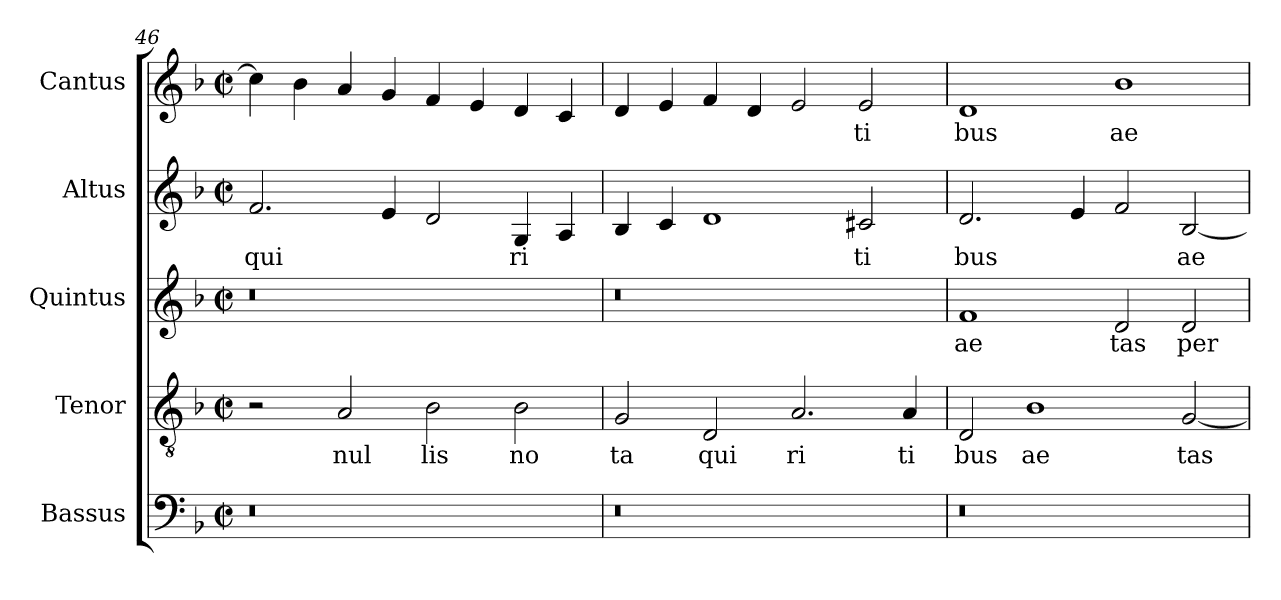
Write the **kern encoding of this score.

**kern	**kern	**text	**kern	**text	**kern	**text	**kern	**text
*part5	*part4	*part4	*part3	*part3	*part2	*part2	*part1	*part1
*staff5	*staff4	*staff4	*staff3	*staff3	*staff2	*staff2	*staff1	*staff1
*I"Bassus	*I"Tenor	*	*I"Quintus	*	*I"Altus	*	*I"Cantus	*
!!LO:PB:g=z
*clefF4	*clefGv2	*	*clefG2	*	*clefG2	*	*clefG2	*
*k[b-]	*k[b-]	*	*k[b-]	*	*k[b-]	*	*k[b-]	*
*F:	*F:	*	*F:	*	*F:	*	*F:	*
*M2/2	*M2/2	*	*M2/2	*	*M2/2	*	*M2/2	*
*met(c|)	*met(c|)	*	*met(c|)	*	*met(c|)	*	*met(c|)	*
=46	=46	=46	=46	=46	=46	=46	=46	=46
!	!	!	!	!	!	!LO:LY:b:cj	!	!LO:LY:b
0r	2r	.	0r	.	2.f/	qui	4cc\]	.
!	!	!	!	!	!	!	!	!LO:LY:b
.	.	.	.	.	.	.	4b-\	.
!	!	!LO:LY:b:cj	!	!	!	!	!	!LO:LY:b
.	2A/	nul	.	.	.	.	4a/	.
!	!	!	!	!	!	!LO:LY:b:cj	!	!LO:LY:b
.	.	.	.	.	4e/	.	4g/	.
!	!	!LO:LY:b:cj	!	!	!	!LO:LY:b:cj	!	!LO:LY:b
.	2B-\	lis	.	.	2d/	.	4f/	.
!	!	!	!	!	!	!	!	!LO:LY:b
.	.	.	.	.	.	.	4e/	.
!	!	!LO:LY:b:cj	!	!	!	!LO:LY:b:cj	!	!LO:LY:b
.	2B-\	no	.	.	4G/	ri	4d/	.
!	!	!	!	!	!	!LO:LY:b:cj	!	!LO:LY:b
.	.	.	.	.	4A/	.	4c/	.
=47	=47	=47	=47	=47	=47	=47	=47	=47
!	!	!LO:LY:b:cj	!	!	!	!LO:LY:b:cj	!	!LO:LY:b
0r	2G/	ta	0r	.	4B-/	.	4d/	.
!	!	!	!	!	!	!LO:LY:b:cj	!	!LO:LY:b
.	.	.	.	.	4c/	.	4e/	.
!	!	!LO:LY:b:cj	!	!	!	!LO:LY:b:cj	!	!LO:LY:b
.	2D/	qui	.	.	1d	.	4f/	.
!	!	!	!	!	!	!	!	!LO:LY:b
.	.	.	.	.	.	.	4d/	.
!	!	!LO:LY:b:cj	!	!	!	!	!	!LO:LY:b
.	2.A/	ri	.	.	.	.	2e/	.
!	!	!	!	!	!	!LO:LY:b:cj	!	!LO:LY:b
.	.	.	.	.	2c#/	ti	2e/	ti
!	!	!LO:LY:b:cj	!	!	!	!	!	!
.	4A/	ti	.	.	.	.	.	.
=48	=48	=48	=48	=48	=48	=48	=48	=48
!	!	!LO:LY:b:cj	!	!LO:LY:b	!	!LO:LY:b:cj	!	!LO:LY:b
0r	2D/	bus	1f	ae	2.d/	bus	1d	bus
!	!	!LO:LY:b:cj	!	!	!	!	!	!
.	1B-	ae	.	.	.	.	.	.
!	!	!	!	!	!	!LO:LY:b:cj	!	!
.	.	.	.	.	4e/	.	.	.
!	!	!	!	!LO:LY:b	!	!LO:LY:b:cj	!	!LO:LY:b
.	.	.	2d/	tas	2f/	.	1b-	ae
!	!	!LO:LY:b:cj	!	!LO:LY:b	!	!LO:LY:b:cj	!	!
.	[<2G/	tas	2d/	per	[<2B-/	ae	.	.
=	=	=	=	=	=	=	=	=
*-	*-	*-	*-	*-	*-	*-	*-	*-
